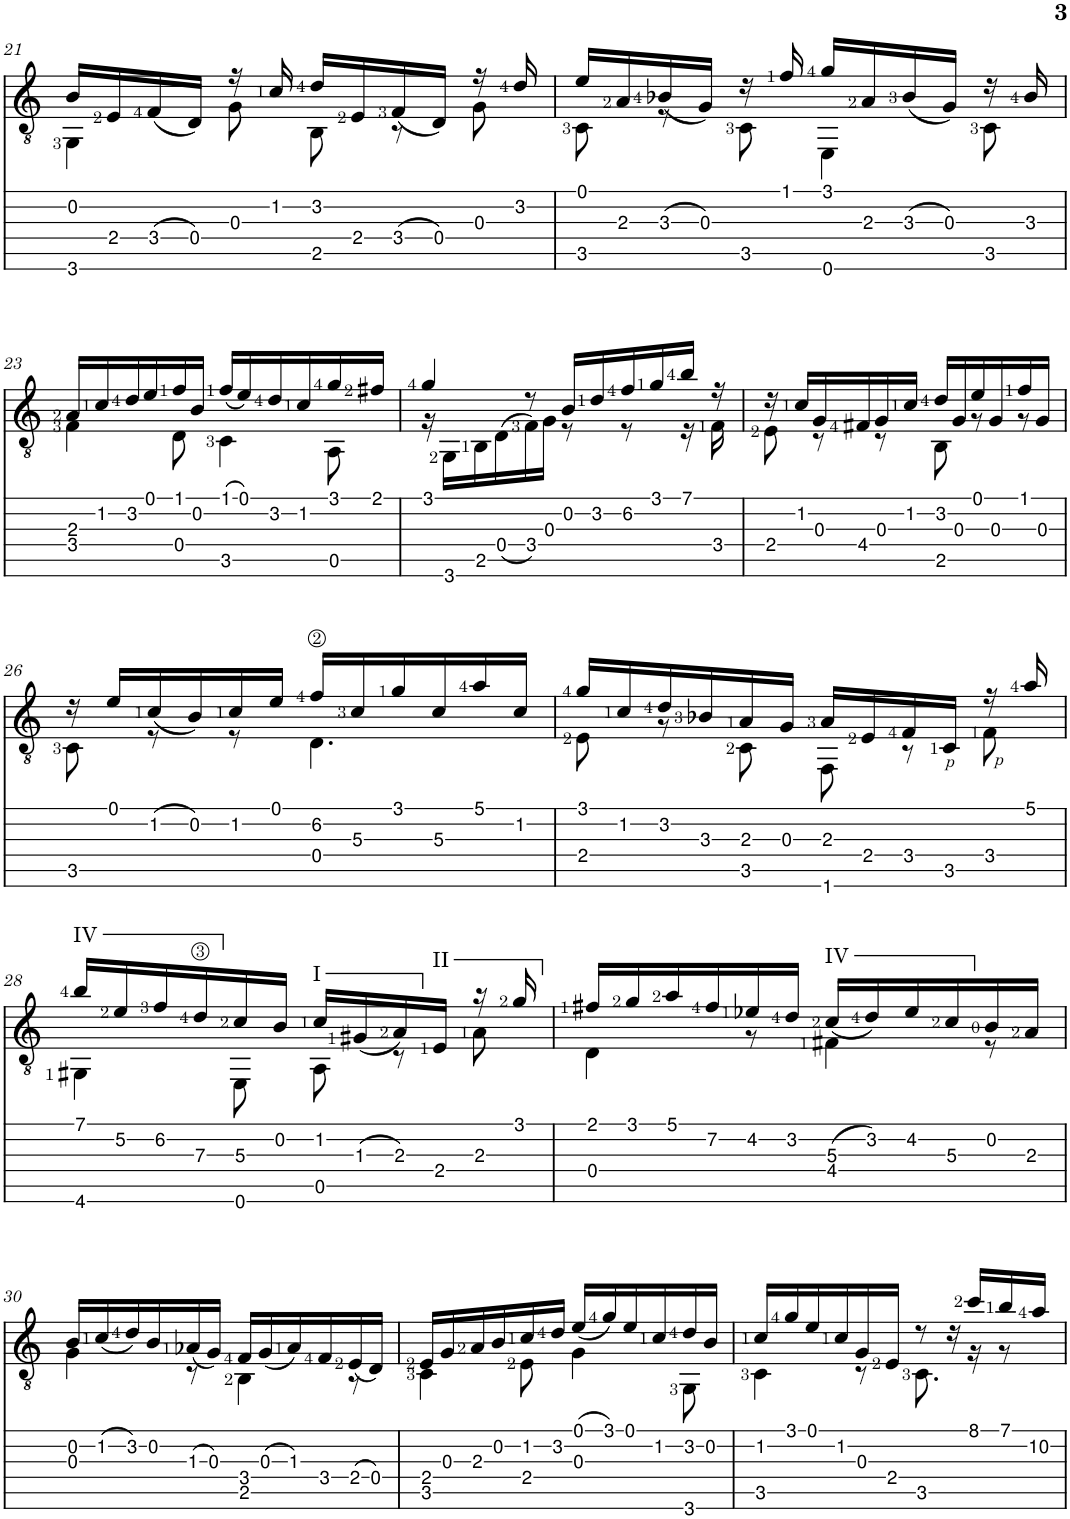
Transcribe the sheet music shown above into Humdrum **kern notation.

**kern	**kern
*part1	*part1
*staff2	*staff1
*I"Classical Guitar	*
*I'Guit.	*
!!LO:PB:g=z
*	*clefGv2
*k[]	*k[]
*a:	*a:
*M6/8	*M6/8
=21	=21
*^	*^
16BLL	4GG	16B/LL	4GG\
16E	.	16E/	.
16F	.	(<16F/	.
16DJJ	.	16D/JJ)	.
16r	8G	16r	8G\
16c	.	16c/	.
16dLL	8BB	16d/LL	8BB\
16E	.	16E/	.
16F	8r	(<16F/	8r
16DJJ	.	16D/JJ)	.
16r	8G	16r	8G\
16d	.	16d/	.
=22	=22	=22	=22
16eLL	8C	16e/LL	8C\
16A	.	16A/	.
16B-X	8r	(<16B-X/	8r
16GJJ	.	16G/JJ)	.
16r	8C	16r	8C\
16f	.	16f/	.
16gLL	4EE	16g/LL	4EE\
16A	.	16A/	.
16B-	.	(<16B-/	.
16GJJ	.	16G/JJ)	.
16r	8C	16r	8C\
16B-	.	16B-/	.
!!LO:LB:g=z	!!
=23	=23	=23	=23
16ALL	4F	16A/LL	4F\
16c	.	16c/	.
16d	.	16d/	.
16e	.	16e/	.
16f	8D	16f/	8D\
16BJJ	.	16B/JJ	.
16fLL	4C	(<16f/LL	4C\
16e	.	16e/)	.
16d	.	16d/	.
16c	.	16c/	.
16g	8AA	16g/	8AA\
16f#XJJ	.	16f#X/JJ	.
=24	=24	=24	=24
4g	16r	4g/	16r
.	16GGLL	.	16GG\LL
.	16BB	.	16BB\
.	16D	.	(>16D\
8r	16F	8r	16F\)
.	16GJJ	.	16G\JJ
16BLL	8r	16B/LL	8r
16d	.	16d/	.
16f	8r	16f/	8r
16g	.	16g/	.
16bJJ	16r	16b/JJ	16r
16r	16F	16r	16F\
=25	=25	=25	=25
16r	8E	16r	8E\
16cLL	.	16c/LL	.
16G	8r	16G/	8r
16F#X	.	16F#X/	.
16G	8r	16G/	8r
16cJJ	.	16c/JJ	.
16dLL	8BB	16d/LL	8BB\
16G	.	16G/	.
16e	8r	16e/	8r
16G	.	16G/	.
16f	8r	16f/	8r
16GJJ	.	16G/JJ	.
!!LO:LB:g=z	!!
=26	=26	=26	=26
16r	8C	16r	8C\
16eLL	.	16e/LL	.
16c	8r	(<16c/	8r
16B	.	16B/)	.
16c	8r	16c/	8r
16eJJ	.	16e/JJ	.
16fLL	4.D	16f/LL	4.D\
16c	.	16c/	.
16g	.	16g/	.
16c	.	16c/	.
16a	.	16a/	.
16cJJ	.	16c/JJ	.
=27	=27	=27	=27
16gLL	8E	16g/LL	8E\
16c	.	16c/	.
16d	8r	16d/	8r
16B-X	.	16B-X/	.
16A	8C	16A/	8C\
16GJJ	.	16G/JJ	.
16ALL	8FF	16A/LL	8FF\
16E	.	16E/	.
16F	8r	16F/	8r
16CJJ	.	16C</JJ	.
16r	8F	16r	8F\
16a	.	16a/	.
!!LO:LB:g=z	!!
=28	=28	=28	=28
!	!	!LO:TX:a:t=IV	!
16bLL	4GG#X	16b/LL	4GG#X\
16e	.	16e/	.
16f	.	16f/	.
16d	.	16d/	.
16c	8EE	16c/	8EE\
16BJJ	.	16B/JJ	.
!	!	!LO:TX:a:t=I	!
16cLL	8AA	16c/LL	8AA\
16G#X	.	(<16G#X/	.
16A	8r	16A/)	8r
!	!	!LO:TX:a:t=II	!
16EJJ	.	16E/JJ	.
16r	8A	16r	8A\
16g	.	16g/	.
=29	=29	=29	=29
16f#XLL	4D	16f#X/LL	4D\
16g	.	16g/	.
16a	.	16a/	.
16f#	.	16f#/	.
16e-X	8r	16e-X/	8r
16dJJ	.	16d/JJ	.
!	!	!LO:TX:a:t=IV	!
16cLL	4F#X	(<16c/LL	4F#X\
16d	.	16d/)	.
16e-	.	16e-/	.
16c	.	16c/	.
16B	8r	16B/	8r
16AJJ	.	16A/JJ	.
!!LO:LB:g=z	!!
=30	=30	=30	=30
16BLL	4G	16B/LL	4G\
16c	.	(<16c/	.
16d	.	16d/)	.
16B	.	16B/	.
16A-	8r	(<16A-X/	8r
16GnJJ	.	16G/JJ)	.
16FLL	4BB	16F/LL	4BB\
16G	.	(<16G/	.
16A-	.	16A-/)	.
16F	.	16F/	.
16E	8r	(<16E/	8r
16DJJ	.	16D/JJ)	.
=31	=31	=31	=31
16ELL	4C	16E/LL	4C\
16G	.	16G/	.
16A	.	16A/	.
16B	.	16B/	.
16c	8E	16c/	8E\
16dJJ	.	16d/JJ	.
16eLL	4G	(<16e/LL	4G\
16g	.	16g/)	.
16e	.	16e/	.
16c	.	16c/	.
16d	8GG	16d/	8GG\
16BJJ	.	16B/JJ	.
=32	=32	=32	=32
16cLL	4C	16c/LL	4C\
16g	.	16g/	.
16e	.	16e/	.
16c	.	16c/	.
16G	8r	16G/	8r
16EJJ	.	16E/JJ	.
8r	8.C	8r	8.C\
16r	.	16r	.
16ccLL	16r	16cc/LL	16r
16b	8r	16b/	8r
16aJJ	.	16a/JJ	.
*v	*v	*	*
*	*v	*v
=	=
*-	*-
